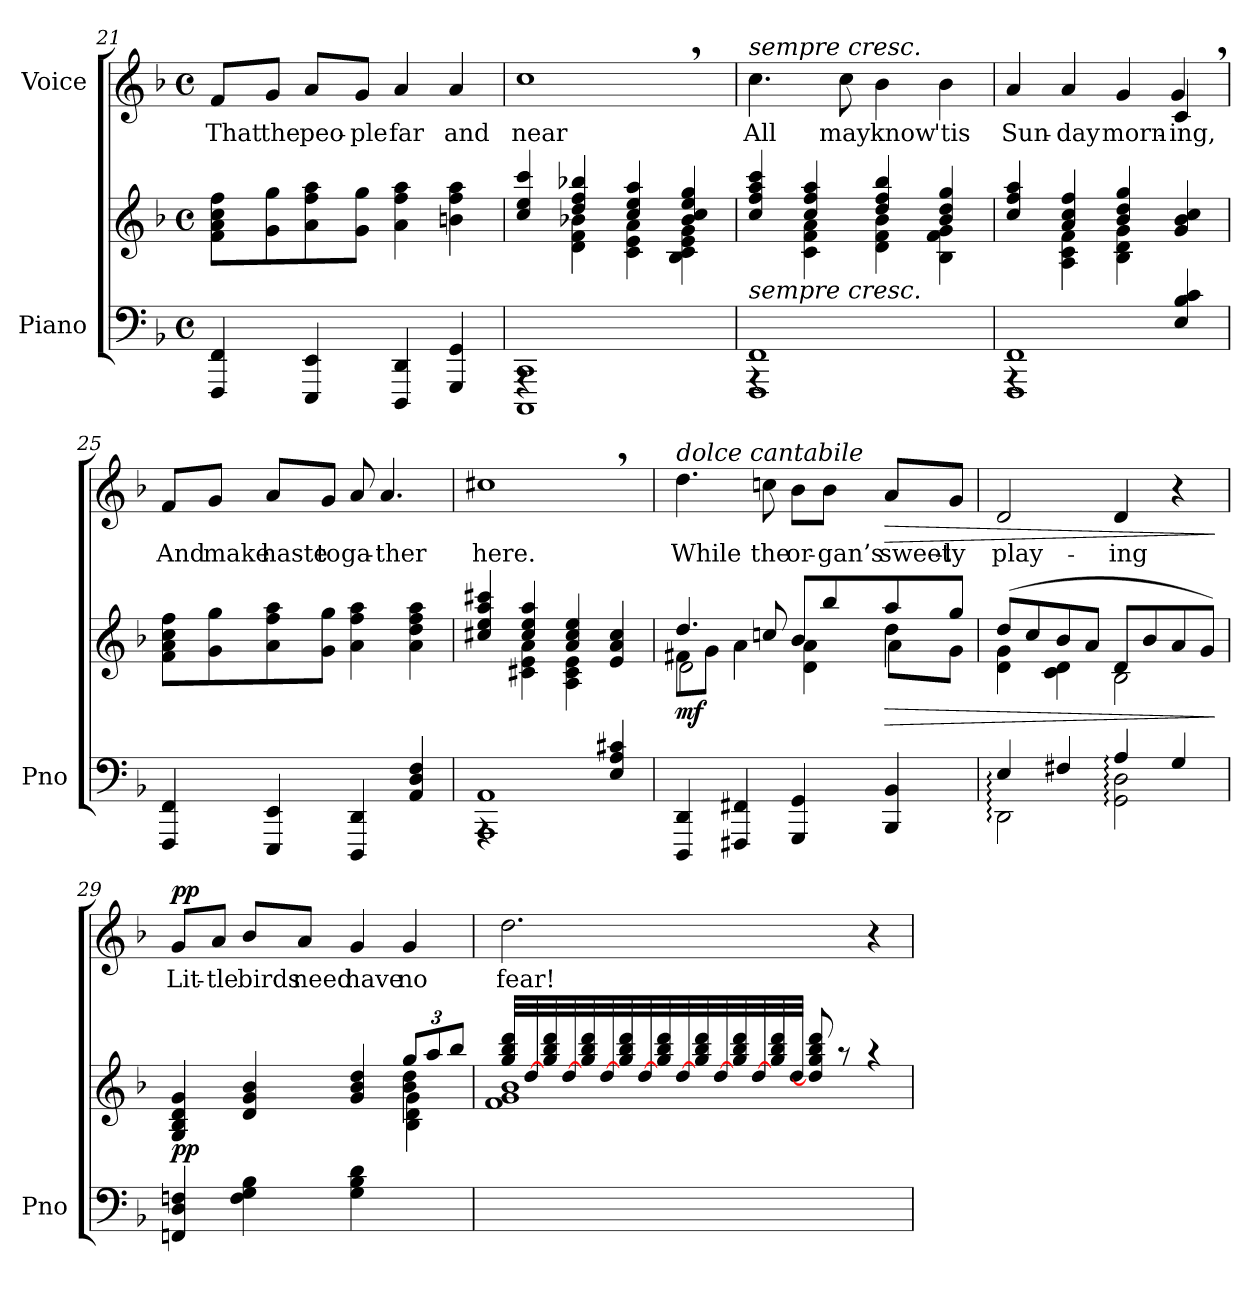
**kern	**kern	**dynam	**kern	**text	**dynam
*part2	*part2	*part2	*part1	*part1	*part1
*staff3	*staff2	*staff2/3	*staff1	*staff1	*staff1
*I"Piano	*	*	*I"Voice	*	*
*I'Pno	*	*	*	*	*
!!LO:LB:g=z
*clefF4	*clefG2	*	*clefG2	*	*
*k[b-]	*k[b-]	*	*k[b-]	*	*
*M4/4	*M4/4	*	*M4/4	*	*
*met(c)	*met(c)	*	*met(c)	*	*
=21	=21	=21	=21	=21	=21
!	!	!	!	!LO:LY:b	!
4FFF/ 4FF/	8f\ 8a\ 8cc\ 8ff\L	.	8f/L	That	.
!	!	!	!	!LO:LY:b	!
.	8g\ 8gg\	.	8g/J	the	.
!	!	!	!	!LO:LY:b	!
4EEE/ 4EE/	8a\ 8ff\ 8aa\	.	8a/L	peo-	.
!	!	!	!	!LO:LY:b	!
.	8g\ 8gg\J	.	8g/J	-ple	.
!	!	!	!	!LO:LY:b	!
4DDD/ 4DD/	4a\ 4ff\ 4aa\	.	4a/	far	.
!	!	!	!	!LO:LY:b	!
4GGG/ 4GG/	4bn\ 4ff\ 4aa\	.	4a/	and	.
=22	=22	=22	=22	=22	=22
*^	*^	*	*	*	*
!	!	!	!	!	!	!LO:LY:b	!
4rAAA	(>1CCC 1CC	4cc/ 4ee/ 4ccc/	4ryy	.	1cc,	near	.
2.ryy	.	4dd/ 4ff/ 4bb-X/	4d\ 4f\ 4b-X\	.	.	.	.
.	.	4cc/ 4ee/ 4aa/	4c\ 4e\ 4a\	.	.	.	.
.	.	4b-/ 4cc/ 4ee/ 4gg/	4B-\ 4c\ 4e\ 4g\	.	.	.	.
=23	=23	=23	=23	=23	=23	=23	=23
!	!	!	!	!	!LO:TX:a:i:t=sempre cresc.	!	!
!	!	!LO:TX:b:i:t=sempre cresc.	!	!	!	!	!
!	!	!	!	!	!	!LO:LY:b	!
4rAAA	(>1FFF 1FF	4cc/ 4ff/ 4aa/ 4ccc/	4ryy	.	4.cc\	All	.
2.ryy	.	4cc/ 4ff/ 4aa/	4c\ 4f\ 4a\)	.	.	.	.
!	!	!	!	!	!	!LO:LY:b	!
.	.	.	.	.	8cc\	may	.
!	!	!	!	!	!	!LO:LY:b	!
.	.	4dd/ 4ff/ 4bb-/	4d\ 4f\ 4b-\	.	4b-\	know	.
!	!	!	!	!	!	!LO:LY:b	!
.	.	4b-/ 4dd/ 4gg/	4B-\ 4f\ 4g\	.	4b-\	'tis	.
!!LO:LB:g=z
=24	=24	=24	=24	=24	=24	=24	=24
!	!	!	!	!	!	!LO:LY:b	!
*	*	*	*	*	*^	*	*
4rAAA	1FFF 1FF	4cc/ 4ff/ 4aa/	4ryy	.	4a/	2.rddyy	Sun-	.
!	!	!	!	!	!	!	!LO:LY:b	!
2ryy	.	4a/ 4cc/ 4ff/	4A\ 4c\ 4f\	.	4a/	.	-day	.
!	!	!	!	!	!	!	!LO:LY:b	!
.	.	4b-/ 4dd/ 4gg/	4B-\ 4d\ 4g\	.	4g/	.	morn-	.
!	!	!	!	!	!	!	!LO:LY:b	!
4E/ 4B-/ 4c/	.	4g/ 4b-/ 4cc/	4ryy	.	4c,/	4g/	-ing,	.
*v	*v	*	*	*	*	*	*	*
=25	=25	=25	=25	=25	=25	=25	=25
!	!	!	!	!	!	!LO:LY:b	!
*	*v	*v	*	*	*	*	*
*	*	*	*v	*v	*	*
4FFF/ 4FF/	8f\ 8a\ 8cc\ 8ff\L	.	8f/L	And	.
!	!	!	!	!LO:LY:b	!
.	8g\ 8gg\	.	8g/J	make	.
!	!	!	!	!LO:LY:b	!
4EEE/ 4EE/	8a\ 8ff\ 8aa\	.	8a/L	haste	.
!	!	!	!	!LO:LY:b	!
.	8g\ 8gg\J	.	8g/J	to	.
!	!	!	!	!LO:LY:b	!
4DDD/ 4DD/	4a\ 4ff\ 4aa\	.	8a/	ga-	.
!	!	!	!	!LO:LY:b	!
.	.	.	4.a/	-ther	.
4AA/ 4D/ 4F/	4a\ 4dd\ 4ff\ 4aa\	.	.	.	.
=26	=26	=26	=26	=26	=26
*^	*^	*	*	*	*
!	!	!	!	!	!	!LO:LY:b	!
4rAAA	(>1AAA 1AA	4cc#X/ 4ee/ 4aa/ 4ccc#X/	4ryy	.	1cc#X,	here.	.
2ryy	.	4cc#/ 4ee/ 4aa/)	4c#X\ 4e\ 4a\	.	.	.	.
.	.	4a/ 4cc#/ 4ee/	4A\ 4c#\ 4e\	.	.	.	.
4E/ 4A/ 4c#X/	.	4e/ 4a/ 4cc#/	4ryy	.	.	.	.
*v	*v	*	*	*	*	*	*
!!LO:PB:g=z
=27	=27	=27	=27	=27	=27	=27
*	*	*^	*	*	*	*
!	!	!	!	!	!LO:TX:a:i:t=dolce cantabile	!	!
!	!	!	!	!LO:DY:b	!	!LO:LY:b	!
4DDD/ 4DD/	4.dd/	8f#X\L	2d\	mf	4.dd\	While	.
.	.	8g\J	.	.	.	.	.
4FFF#X/ 4FF#X/	.	4a\	.	.	.	.	.
!	!	!	!	!	!	!LO:LY:b	!
.	8ccn/	.	.	.	8ccn\	the	.
!	!	!	!	!	!	!LO:LY:b	!
4GGG/ 4GG/	8b-/L	4d\ 4a\	4ryy	.	8b-\L	or-	.
!	!	!	!	!	!	!LO:LY:b	!
.	8bb-/	.	.	.	8b-\J	-gan’s	.
!	!	!	!	!LO:HP:b	!	!LO:LY:b	!LO:HP:b
4BBB-/ 4BB-/	8aa/	4dd\	8a\L	>	8a/L	sweet-	>
!	!	!	!	!	!	!LO:LY:b	!
.	8gg/J)	.	8g\J	.	8g/J	-ly	.
=28	=28	=28	=28	=28	=28	=28	=28
*^	*	*	*	*	*	*	*
!	!	!	!	!	!	!	!LO:LY:b	!
*	*	*	*v	*v	*	*	*	*
4E:/	2DD:\	(>8dd/L	4d\ 4g\	.	2d/	play-	.
.	.	8cc/	.	.	.	.	.
4F#X/	.	8b-/	4c\ 4d\	.	.	.	.
.	.	8a/J	.	.	.	.	.
!	!	!	!	!	!	!LO:LY:b	!
4A:/	2GG\: 2D\:	8d/L	2B-\	.	4d/	-ing	.
.	.	8b-/	.	.	.	.	.
4G/	.	8a/	.	.	4r	.	.
.	.	8g/J)	.	.	.	.	.
*v	*v	*	*	*	*	*	*
*	*v	*v	*	*	*	*
.	.	]	.	.	]
=29	=29	=29	=29	=29	=29
*	*^	*	*	*	*
*	*	*^	*	*	*	*
!	!	!	!	!LO:DY:b	!	!LO:LY:b	!LO:DY:a
4FFn/ 4D/ 4Fn/	4G/ 4B-/ 4d/ 4g/	2.ryy	2.ryy	pp	8g/L	Lit-	pp
!	!	!	!	!	!	!LO:LY:b	!
.	.	.	.	.	8a/J	-tle	.
!	!	!	!	!	!	!LO:LY:b	!
4F\ 4G\ 4B-\	4d/ 4g/ 4b-/	.	.	.	8b-/L	birds	.
!	!	!	!	!	!	!LO:LY:b	!
.	.	.	.	.	8a/J	need	.
!	!	!	!	!	!	!LO:LY:b	!
4G\ 4B-\ 4d\	4g/ 4b-/ 4dd/	.	.	.	4g/	have	.
*	*Xbrackettup	*	*	*	*	*	*
!	!	!	!	!	!	!LO:LY:b	!
4ryy	12gg/L	4b-\ 4dd\	4B-\ 4d\ 4g\	.	4g/	no	.
.	12aa/	.	.	.	.	.	.
.	12bb-/J	.	.	.	.	.	.
*	*	*v	*v	*	*	*	*
!!LO:LB:g=z
=30	=30	=30	=30	=30	=30	=30
!	!	!	!	!	!LO:LY:b	!
*	*tremolo	*	*	*	*	*
1ryy	32gg/ 32bb-/ 32ddd/LLL	1f 1g 1b-	.	2.dd\	fear!	.
.	[32dd/	.	.	.	.	.
.	32gg/ 32bb-/ 32ddd/	.	.	.	.	.
.	[32dd/	.	.	.	.	.
.	32gg/ 32bb-/ 32ddd/	.	.	.	.	.
.	[32dd/	.	.	.	.	.
.	32gg/ 32bb-/ 32ddd/	.	.	.	.	.
.	[32dd/	.	.	.	.	.
.	32gg/ 32bb-/ 32ddd/	.	.	.	.	.
.	[32dd/	.	.	.	.	.
.	32gg/ 32bb-/ 32ddd/	.	.	.	.	.
.	[32dd/	.	.	.	.	.
.	32gg/ 32bb-/ 32ddd/	.	.	.	.	.
.	[32dd/	.	.	.	.	.
.	32gg/ 32bb-/ 32ddd/	.	.	.	.	.
.	32dd/JJJ	.	.	.	.	.
*	*Xtremolo	*	*	*	*	*
.	8dd/] 8gg/ 8bb-/ 8ddd/	.	.	.	.	.
.	.	.	.	.	.	.
.	.	.	.	.	.	.
.	.	.	.	.	.	.
.	8raa	.	.	.	.	.
.	.	.	.	.	.	.
.	.	.	.	.	.	.
.	.	.	.	.	.	.
.	4raa	.	.	4r	.	.
*	*v	*v	*	*	*	*
=	=	=	=	=	=
*-	*-	*-	*-	*-	*-
